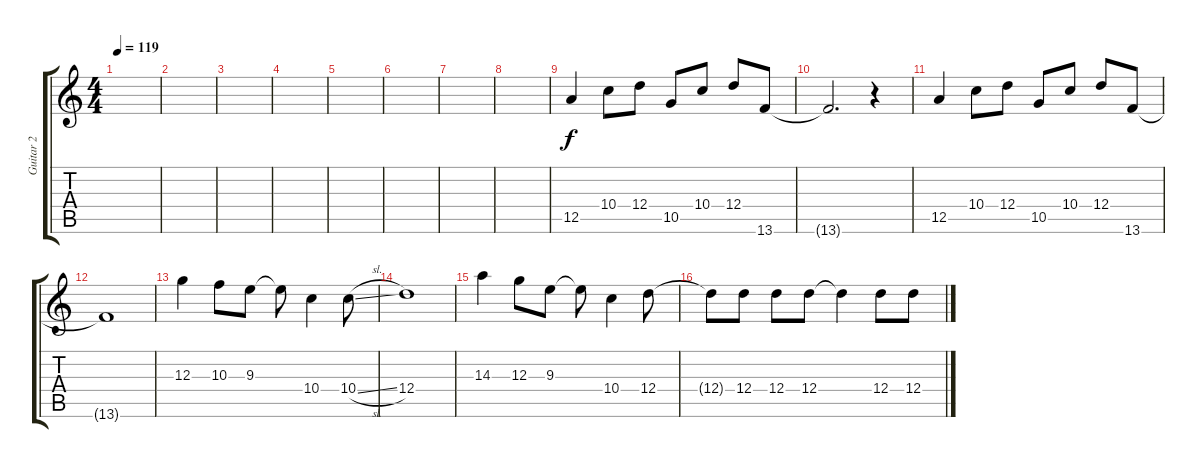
\track ("Guitar 2" "Guitar 2") {instrument electricguitarclean}
\staff {score tabs}
\tuning (E4 B3 G3 D3 A2 E2) {hide}
\ts (4 4)
\tempo 119
\clef g2
\ks c
|
|
|
|
|
|
|
|
12.5.4 10.4.8 12.4.8 10.5.8 10.4.8 12.4.8 13.6.8 |
13.6{t}.2{d} r.4 |
12.5.4 10.4.8 12.4.8 10.5.8 10.4.8 12.4.8 13.6.8 |
13.6{t}.1 |
12.3.4 10.3.8 9.3.8 9.3{t}.8 10.4.4 10.4{sl}.8 |
12.4.1 |
14.3.4 12.3.8 9.3.8 9.3{t}.8 10.4.4 12.4.8 |
12.4{t}.8 12.4.8 12.4.8 12.4.8 12.4{t}.4 12.4.8 12.4.8
